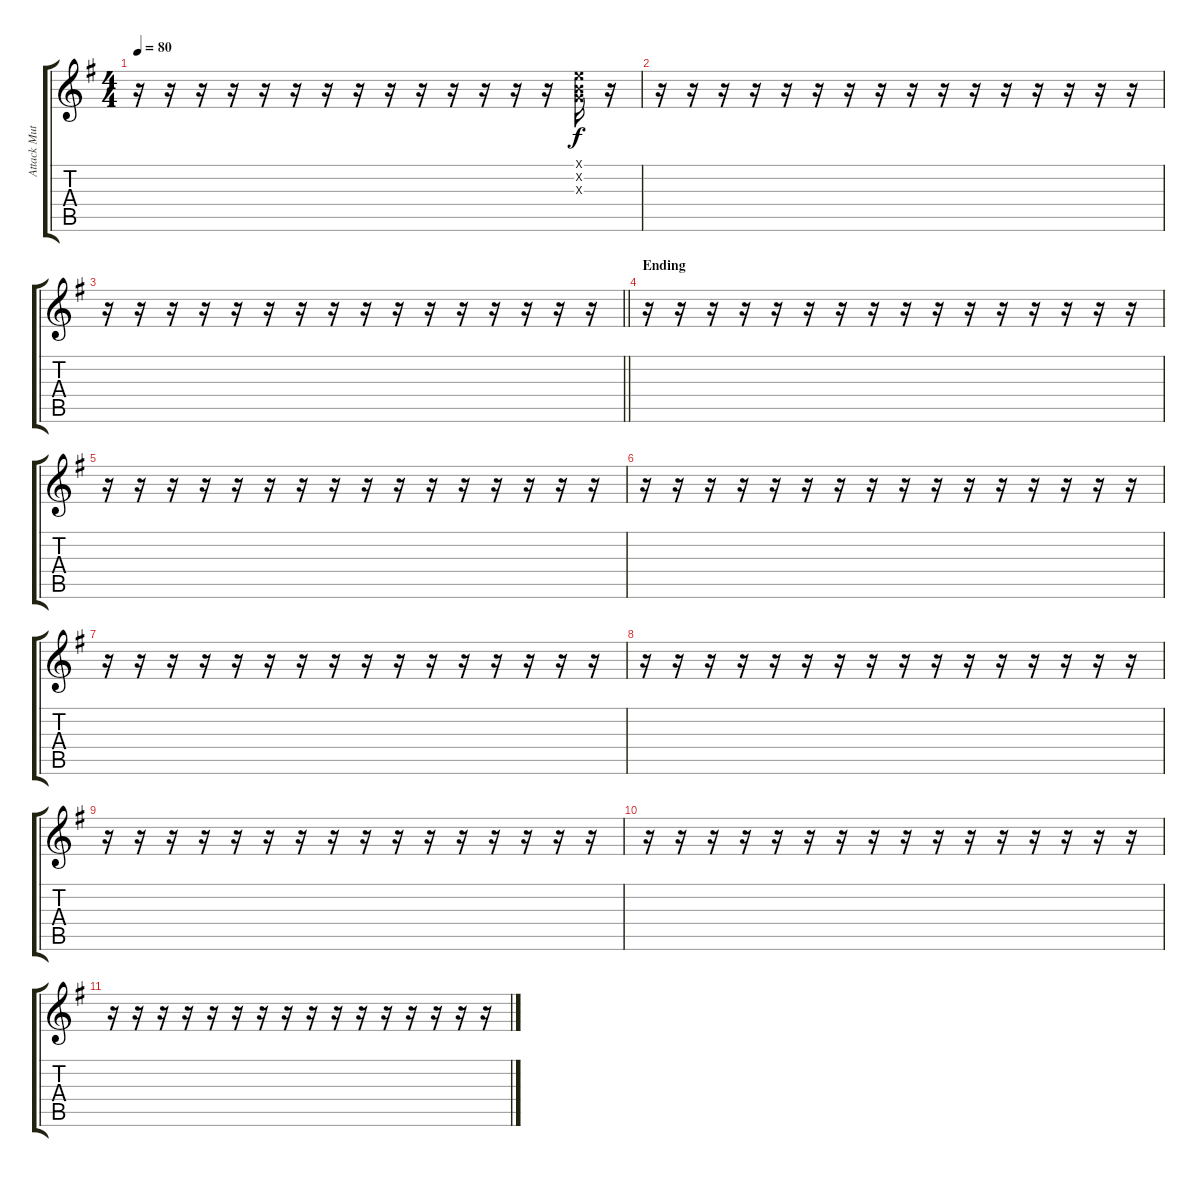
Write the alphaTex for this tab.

\track ("Attack Mute" "Attack Mut") {instrument acousticguitarsteel}
\staff {score tabs}
\tuning (E4 B3 G3 D3 A2 E2) {hide}
\ts (4 4)
\tempo 80
\clef g2
\ks g
r.16{dy f} r.16 r.16 r.16 r.16 r.16 r.16 r.16 r.16 r.16 r.16 r.16 r.16 r.16 (0.1{x} 0.2{x} 0.3{x}).16 r.16 |
r.16 r.16 r.16 r.16 r.16 r.16 r.16 r.16 r.16 r.16 r.16 r.16 r.16 r.16 r.16 r.16 |
\barLineRight lightlight
r.16 r.16 r.16 r.16 r.16 r.16 r.16 r.16 r.16 r.16 r.16 r.16 r.16 r.16 r.16 r.16 |
\section ("" "Ending")
r.16 r.16 r.16 r.16 r.16 r.16 r.16 r.16 r.16 r.16 r.16 r.16 r.16 r.16 r.16 r.16 |
r.16 r.16 r.16 r.16 r.16 r.16 r.16 r.16 r.16 r.16 r.16 r.16 r.16 r.16 r.16 r.16 |
r.16 r.16 r.16 r.16 r.16 r.16 r.16 r.16 r.16 r.16 r.16 r.16 r.16 r.16 r.16 r.16 |
r.16 r.16 r.16 r.16 r.16 r.16 r.16 r.16 r.16 r.16 r.16 r.16 r.16 r.16 r.16 r.16 |
r.16 r.16 r.16 r.16 r.16 r.16 r.16 r.16 r.16 r.16 r.16 r.16 r.16 r.16 r.16 r.16 |
r.16 r.16 r.16 r.16 r.16 r.16 r.16 r.16 r.16 r.16 r.16 r.16 r.16 r.16 r.16 r.16 |
r.16 r.16 r.16 r.16 r.16 r.16 r.16 r.16 r.16 r.16 r.16 r.16 r.16 r.16 r.16 r.16 |
r.16 r.16 r.16 r.16 r.16 r.16 r.16 r.16 r.16 r.16 r.16 r.16 r.16 r.16 r.16 r.16
